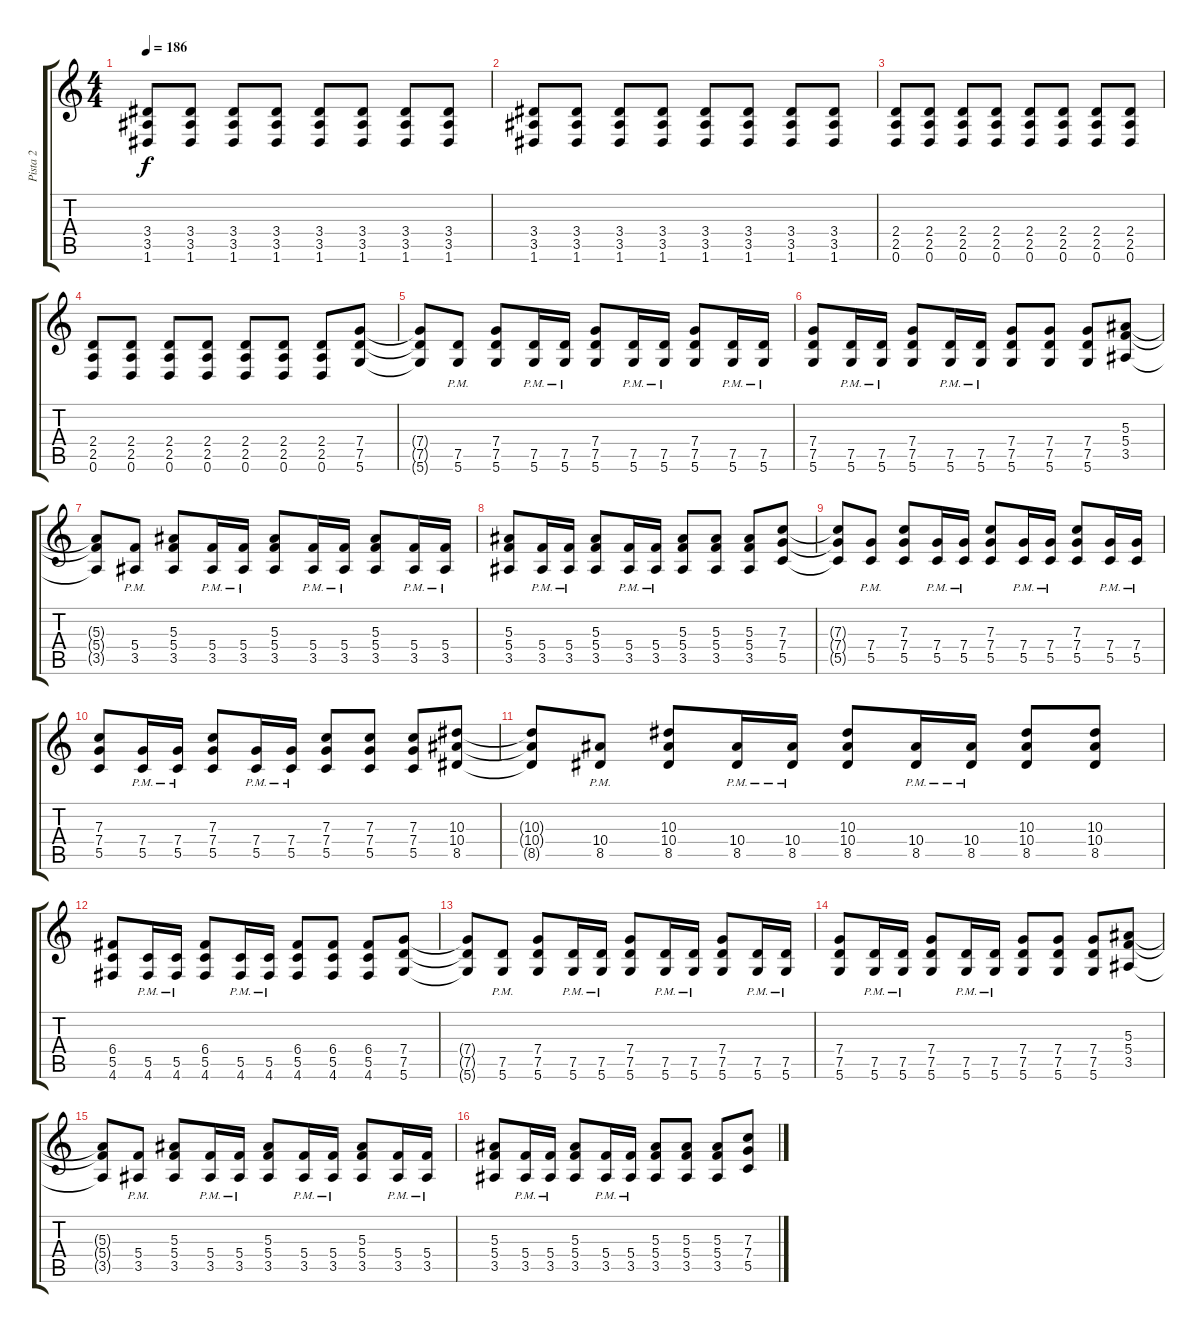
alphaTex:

\track ("Pista 2" "Pista 2") {instrument distortionguitar}
\staff {score tabs}
\tuning (D4 A3 F3 C3 G2 D2) {hide}
\ts (4 4)
\tempo 186
\clef g2
\ks c
(3.4 3.5 1.6).8{dy f} (3.4 3.5 1.6).8 (3.4 3.5 1.6).8 (3.4 3.5 1.6).8 (3.4 3.5 1.6).8 (3.4 3.5 1.6).8 (3.4 3.5 1.6).8 (3.4 3.5 1.6).8 |
(3.4 3.5 1.6).8 (3.4 3.5 1.6).8 (3.4 3.5 1.6).8 (3.4 3.5 1.6).8 (3.4 3.5 1.6).8 (3.4 3.5 1.6).8 (3.4 3.5 1.6).8 (3.4 3.5 1.6).8 |
(2.4 2.5 0.6).8 (2.4 2.5 0.6).8 (2.4 2.5 0.6).8 (2.4 2.5 0.6).8 (2.4 2.5 0.6).8 (2.4 2.5 0.6).8 (2.4 2.5 0.6).8 (2.4 2.5 0.6).8 |
(2.4 2.5 0.6).8 (2.4 2.5 0.6).8 (2.4 2.5 0.6).8 (2.4 2.5 0.6).8 (2.4 2.5 0.6).8 (2.4 2.5 0.6).8 (2.4 2.5 0.6).8 (7.4 7.5 5.6).8 |
(7.4{t} 7.5{t} 5.6{t}).8 (7.5{pm} 5.6{pm}).8{volume 11} (7.4 7.5 5.6).8 (7.5{pm} 5.6{pm}).16 (7.5{pm} 5.6{pm}).16 (7.4 7.5 5.6).8 (7.5{pm} 5.6{pm}).16 (7.5{pm} 5.6{pm}).16 (7.4 7.5 5.6).8 (7.5{pm} 5.6{pm}).16 (7.5{pm} 5.6{pm}).16 |
(7.4 7.5 5.6).8 (7.5{pm} 5.6{pm}).16 (7.5{pm} 5.6{pm}).16 (7.4 7.5 5.6).8 (7.5{pm} 5.6{pm}).16 (7.5{pm} 5.6{pm}).16 (7.4 7.5 5.6).8 (7.4 7.5 5.6).8 (7.4 7.5 5.6).8 (5.3 5.4 3.5).8 |
(5.3{t} 5.4{t} 3.5{t}).8 (5.4{pm} 3.5{pm}).8 (5.3 5.4 3.5).8 (5.4{pm} 3.5{pm}).16 (5.4{pm} 3.5{pm}).16 (5.3 5.4 3.5).8 (5.4{pm} 3.5{pm}).16 (5.4{pm} 3.5{pm}).16 (5.3 5.4 3.5).8 (5.4{pm} 3.5{pm}).16 (5.4{pm} 3.5{pm}).16 |
(5.3 5.4 3.5).8 (5.4{pm} 3.5{pm}).16 (5.4{pm} 3.5{pm}).16 (5.3 5.4 3.5).8 (5.4{pm} 3.5{pm}).16 (5.4{pm} 3.5{pm}).16 (5.3 5.4 3.5).8 (5.3 5.4 3.5).8 (5.3 5.4 3.5).8 (7.3 7.4 5.5).8 |
(7.3{t} 7.4{t} 5.5{t}).8 (7.4{pm} 5.5{pm}).8 (7.3 7.4 5.5).8 (7.4{pm} 5.5{pm}).16 (7.4{pm} 5.5{pm}).16 (7.3 7.4 5.5).8 (7.4{pm} 5.5{pm}).16 (7.4{pm} 5.5{pm}).16 (7.3 7.4 5.5).8 (7.4{pm} 5.5{pm}).16 (7.4{pm} 5.5{pm}).16 |
(7.3 7.4 5.5).8 (7.4{pm} 5.5{pm}).16 (7.4{pm} 5.5{pm}).16 (7.3 7.4 5.5).8 (7.4{pm} 5.5{pm}).16 (7.4{pm} 5.5{pm}).16 (7.3 7.4 5.5).8 (7.3 7.4 5.5).8 (7.3 7.4 5.5).8 (10.3 10.4 8.5).8 |
(10.3{t} 10.4{t} 8.5{t}).8 (10.4{pm} 8.5{pm}).8 (10.3 10.4 8.5).8 (10.4{pm} 8.5{pm}).16 (10.4{pm} 8.5{pm}).16 (10.3 10.4 8.5).8 (10.4{pm} 8.5{pm}).16 (10.4{pm} 8.5{pm}).16 (10.3 10.4 8.5).8 (10.3 10.4 8.5).8 |
(6.4 5.5 4.6).8 (5.5{pm} 4.6{pm}).16 (5.5{pm} 4.6{pm}).16 (6.4 5.5 4.6).8 (5.5{pm} 4.6{pm}).16 (5.5{pm} 4.6{pm}).16 (6.4 5.5 4.6).8 (6.4 5.5 4.6).8 (6.4 5.5 4.6).8 (7.4 7.5 5.6).8{volume 13} |
(7.4{t} 7.5{t} 5.6{t}).8 (7.5{pm} 5.6{pm}).8 (7.4 7.5 5.6).8 (7.5{pm} 5.6{pm}).16 (7.5{pm} 5.6).16 (7.4 7.5 5.6).8 (7.5{pm} 5.6{pm}).16 (7.5{pm} 5.6{pm}).16 (7.4 7.5 5.6).8 (7.5{pm} 5.6{pm}).16 (7.5{pm} 5.6{pm}).16 |
(7.4 7.5 5.6).8 (7.5{pm} 5.6{pm}).16 (7.5{pm} 5.6{pm}).16 (7.4 7.5 5.6).8 (7.5{pm} 5.6{pm}).16 (7.5{pm} 5.6{pm}).16 (7.4 7.5 5.6).8 (7.4 7.5 5.6).8 (7.4 7.5 5.6).8 (5.3 5.4 3.5).8 |
(5.3{t} 5.4{t} 3.5{t}).8 (5.4{pm} 3.5{pm}).8 (5.3 5.4 3.5).8 (5.4{pm} 3.5{pm}).16 (5.4{pm} 3.5{pm}).16 (5.3 5.4 3.5).8 (5.4{pm} 3.5{pm}).16 (5.4{pm} 3.5{pm}).16 (5.3 5.4 3.5).8 (5.4{pm} 3.5{pm}).16 (5.4{pm} 3.5{pm}).16 |
(5.3 5.4 3.5).8 (5.4{pm} 3.5{pm}).16 (5.4{pm} 3.5{pm}).16 (5.3 5.4 3.5).8 (5.4{pm} 3.5{pm}).16 (5.4{pm} 3.5{pm}).16 (5.3 5.4 3.5).8 (5.3 5.4 3.5).8 (5.3 5.4 3.5).8 (7.3 7.4 5.5).8
